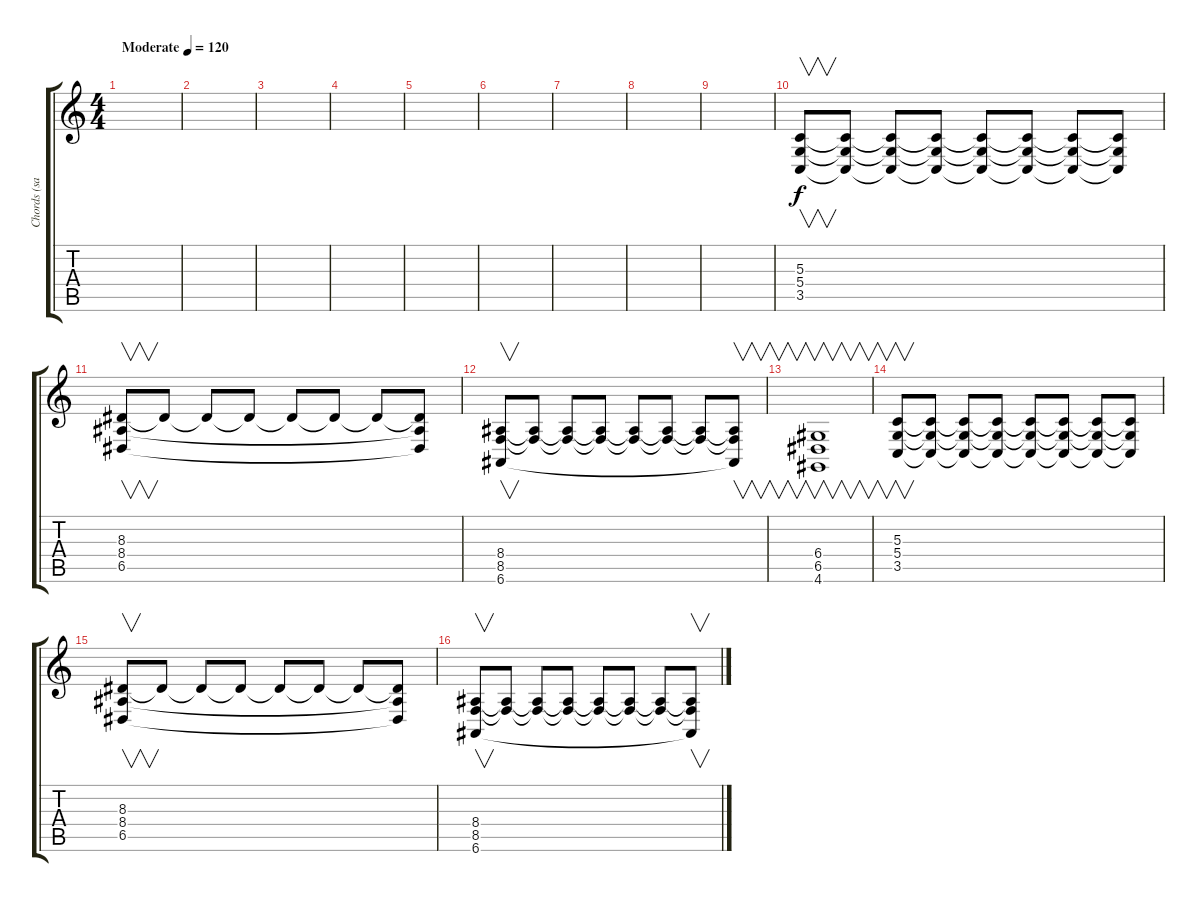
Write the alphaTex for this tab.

\track ("Chords (sawtooth)" "Chords (sa") {instrument lead2sawtooth}
\staff {score tabs}
\tuning (E4 B3 G3 D3 A2 E2) {hide}
\ts (4 4)
\tempo (120 "Moderate")
\clef g2
\ks c
|
|
|
|
|
|
|
|
|
(5.3 5.4 3.5).8{v volume 11} (5.3{t} 5.4{t} 3.5{t}).8 (5.3{t} 5.4{t} 3.5{t}).8{volume 10} (5.3{t} 5.4{t} 3.5{t}).8 (5.3{t} 5.4{t} 3.5{t}).8{volume 9} (5.3{t} 5.4{t} 3.5{t}).8 (5.3{t} 5.4{t} 3.5{t}).8{volume 12} (5.3{t} 5.4{t} 3.5{t}).8 |
(8.3 8.4 6.5).8{v volume 11} 8.3{t}.8 8.3{t}.8{volume 10} 8.3{t}.8 8.3{t}.8{volume 9} 8.3{t}.8 8.3{t}.8{volume 12} (8.3{t} 8.4{t} 6.5{t}).8 |
(8.4 8.5 6.6).8{v volume 11} (8.4{t} 8.5{t}).8 (8.4{t} 8.5{t}).8{volume 10} (8.4{t} 8.5{t}).8 (8.4{t} 8.5{t}).8{volume 9} (8.4{t} 8.5{t}).8 (8.4{t} 8.5{t}).8{volume 12} (8.4{t} 8.5{t} 6.6{t}).8{v} |
(6.4 6.5 4.6).1{v} |
(5.3 5.4 3.5).8{v volume 11} (5.3{t} 5.4{t} 3.5{t}).8 (5.3{t} 5.4{t} 3.5{t}).8{volume 10} (5.3{t} 5.4{t} 3.5{t}).8 (5.3{t} 5.4{t} 3.5{t}).8{volume 9} (5.3{t} 5.4{t} 3.5{t}).8 (5.3{t} 5.4{t} 3.5{t}).8{volume 12} (5.3{t} 5.4{t} 3.5{t}).8 |
(8.3 8.4 6.5).8{v volume 11} 8.3{t}.8 8.3{t}.8{volume 10} 8.3{t}.8 8.3{t}.8{volume 9} 8.3{t}.8 8.3{t}.8{volume 12} (8.3{t} 8.4{t} 6.5{t}).8 |
(8.4 8.5 6.6).8{v volume 11} (8.4{t} 8.5{t}).8 (8.4{t} 8.5{t}).8{volume 10} (8.4{t} 8.5{t}).8 (8.4{t} 8.5{t}).8{volume 9} (8.4{t} 8.5{t}).8 (8.4{t} 8.5{t}).8{volume 12} (8.4{t} 8.5{t} 6.6{t}).8{v}
